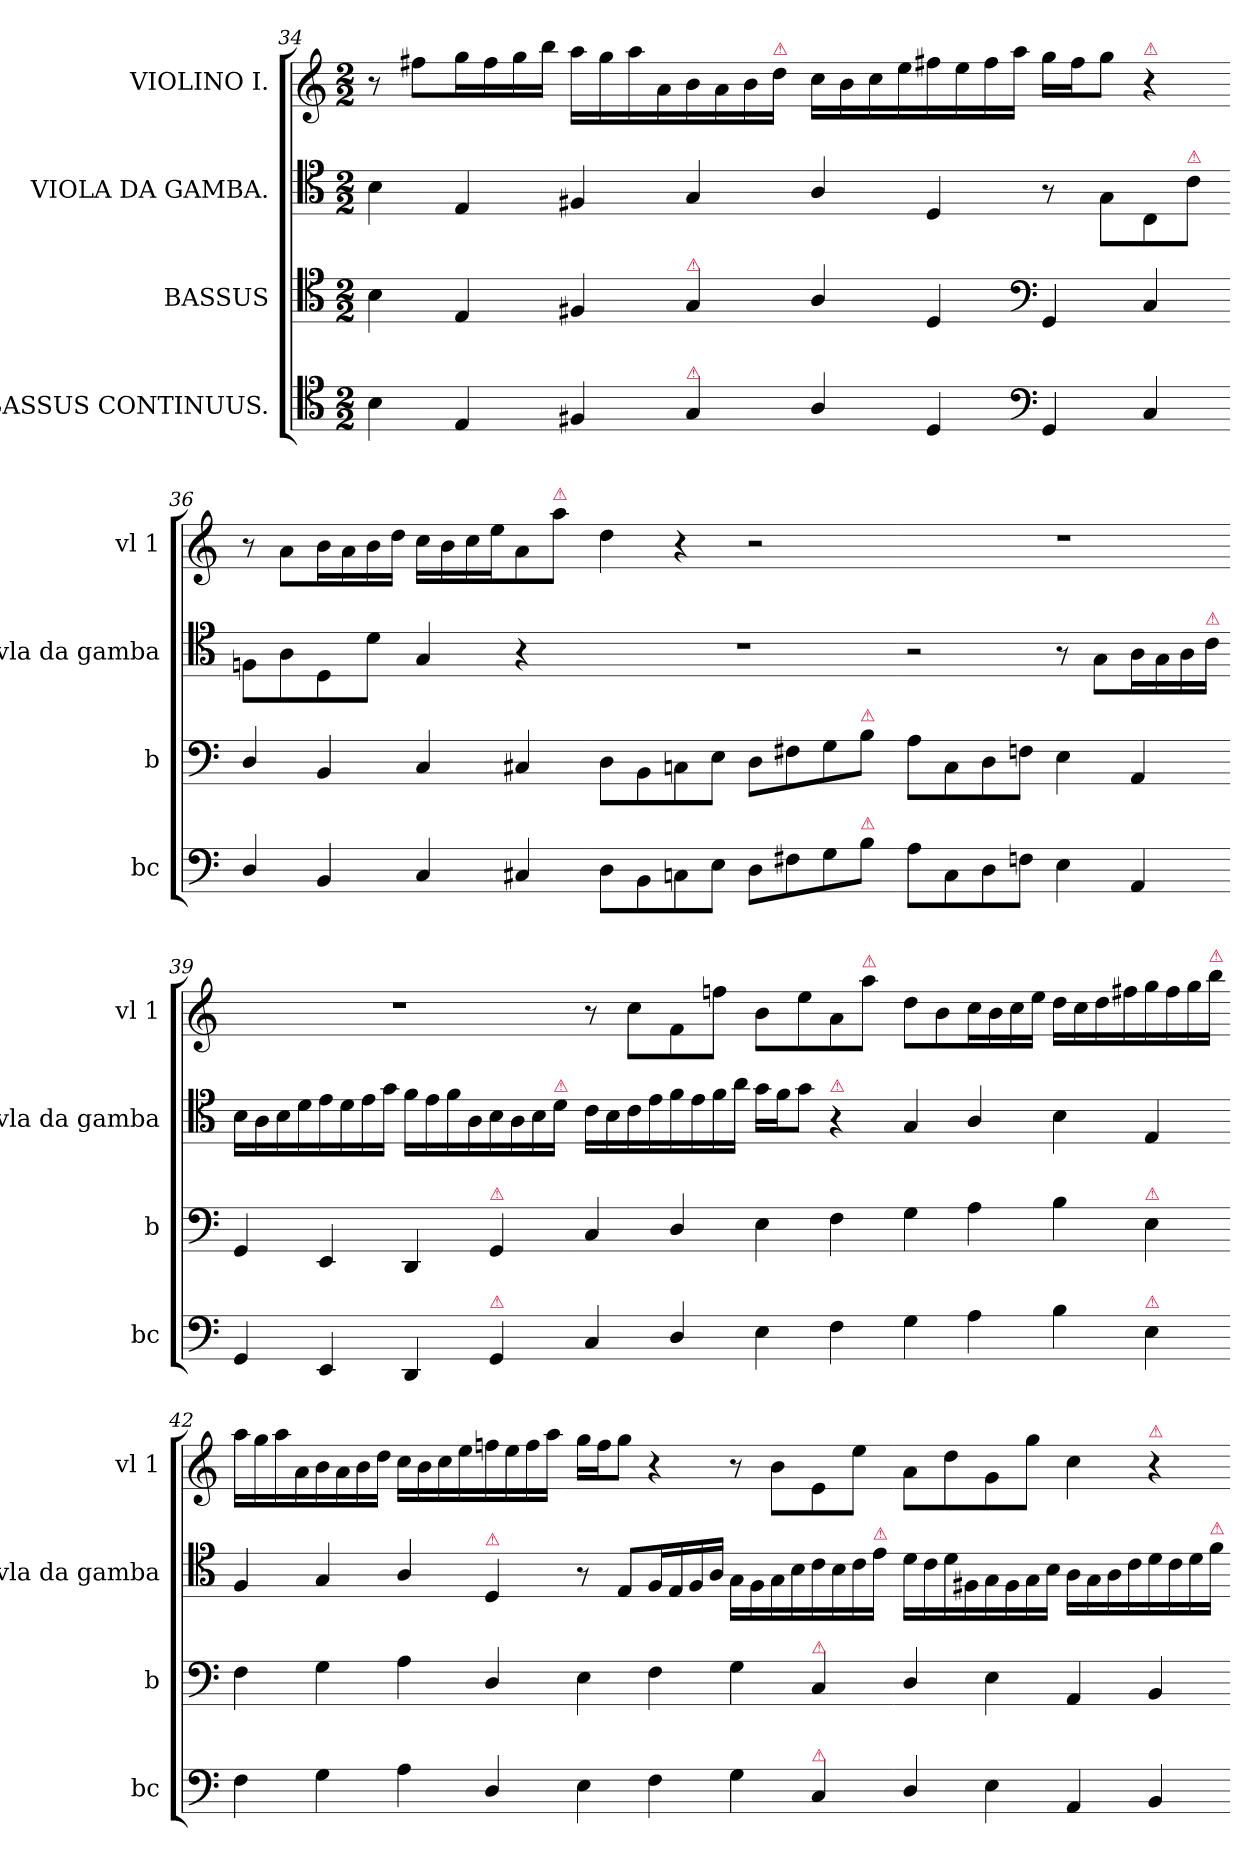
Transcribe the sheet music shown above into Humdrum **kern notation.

**kern	**kern	**kern	**kern
*part4	*part3	*part2	*part1
*staff4	*staff3	*staff2	*staff1
*I"BASSUS CONTINUUS.	*I"BASSUS	*I"VIOLA DA GAMBA.	*I"VIOLINO I.
*I'bc	*I'b	*I'vla da gamba	*I'vl 1
*clefC4	*clefC4	*clefC4	*clefG2
*k[]	*k[]	*k[]	*k[]
*a:	*a:	*a:	*a:
*M2/2	*M2/2	*M2/2	*M2/2
=34	=34	=34	=34
4B\	4B\	4B\	8r
.	.	.	8ff#X\L
4E/	4E/	4E/	16gg\L
.	.	.	16ff#\
.	.	.	16gg\
.	.	.	16bb\JJ
4F#X/	4F#X/	4F#X/	16aa\LL
.	.	.	16gg\
.	.	.	16aa\
.	.	.	16a\
!	!LO:TX:a:color=crimson:t=⚠	!	!
!LO:TX:a:color=crimson:t=⚠	!	!	!
4G/	4G/	4G/	16b\
.	.	.	16a\
.	.	.	16b\
!	!	!	!LO:TX:a:color=crimson:t=⚠
.	.	.	16dd\JJ
=35-	=35-	=35-	=35-
4A/	4A/	4A/	16cc\LL
.	.	.	16b\
.	.	.	16cc\
.	.	.	16ee\
4D/	4D/	4D/	16ff#X\
.	.	.	16ee\
.	.	.	16ff#\
.	.	.	16aa\JJ
*clefF4	*clefF4	*	*
4GG/	4GG/	8r	16gg\LL
.	.	.	16ff#\J
.	.	8G\L	8gg\J
!	!	!	!LO:TX:a:color=crimson:t=⚠
4C/	4C/	8C\	4r
!	!	!LO:TX:a:color=crimson:t=⚠	!
.	.	8c\J	.
=36-	=36-	=36-	=36-
4D/	4D/	8Fn\L	8r
.	.	8A\	8a\L
4BB/	4BB/	8D\	16b\L
.	.	.	16a\
.	.	8d\J	16b\
.	.	.	16dd\JJ
4C/	4C/	4G/	16cc\LL
.	.	.	16b\
.	.	.	16cc\
.	.	.	16ee\J
4C#X/	4C#X/	4r	8a\
!	!	!	!LO:TX:a:color=crimson:t=⚠
.	.	.	8aa\J
=37-	=37-	=37-	=37-
8D\L	8D\L	1r	4dd\
8BB\	8BB\	.	.
8Cn\	8Cn\	.	4r
8E\J	8E\J	.	.
8D\L	8D\L	.	2r
8F#X\	8F#X\	.	.
8G\	8G\	.	.
!	!LO:TX:a:color=crimson:t=⚠	!	!
!LO:TX:a:color=crimson:t=⚠	!	!	!
8B\J	8B\J	.	.
=38-	=38-	=38-	=38-
8A\L	8A\L	2r	1r
8C\	8C\	.	.
8D\	8D\	.	.
8Fn\J	8Fn\J	.	.
4E\	4E\	8r	.
.	.	8G\L	.
4AA/	4AA/	16A\L	.
.	.	16G\	.
.	.	16A\	.
!	!	!LO:TX:a:color=crimson:t=⚠	!
.	.	16c\JJ	.
=39-	=39-	=39-	=39-
4GG/	4GG/	16B\LL	1r
.	.	16A\	.
.	.	16B\	.
.	.	16d\	.
4EE/	4EE/	16e\	.
.	.	16d\	.
.	.	16e\	.
.	.	16g\JJ	.
4DD/	4DD/	16f\LL	.
.	.	16e\	.
.	.	16f\	.
.	.	16A\	.
!	!LO:TX:a:color=crimson:t=⚠	!	!
!LO:TX:a:color=crimson:t=⚠	!	!	!
4GG/	4GG/	16B\	.
.	.	16A\	.
.	.	16B\	.
!	!	!LO:TX:a:color=crimson:t=⚠	!
.	.	16d\JJ	.
=40-	=40-	=40-	=40-
4C/	4C/	16c\LL	8r
.	.	16B\	.
.	.	16c\	8cc\L
.	.	16e\	.
4D/	4D/	16f\	8f\
.	.	16e\	.
.	.	16f\	8ffn\J
.	.	16a\JJ	.
4E\	4E\	16g\LL	8b\L
.	.	16f\J	.
.	.	8g\J	8ee\
!	!	!LO:TX:a:color=crimson:t=⚠	!
4F\	4F\	4r	8a\
!	!	!	!LO:TX:a:color=crimson:t=⚠
.	.	.	8aa\J
=41-	=41-	=41-	=41-
4G\	4G\	4G/	8dd\L
.	.	.	8b\
4A\	4A\	4A/	16cc\L
.	.	.	16b\
.	.	.	16cc\
.	.	.	16ee\JJ
4B\	4B\	4B\	16dd\LL
.	.	.	16cc\
.	.	.	16dd\
.	.	.	16ff#X\
!	!LO:TX:a:color=crimson:t=⚠	!	!
!LO:TX:a:color=crimson:t=⚠	!	!	!
4E\	4E\	4E/	16gg\
.	.	.	16ff#\
.	.	.	16gg\
!	!	!	!LO:TX:a:color=crimson:t=⚠
.	.	.	16bb\JJ
=42-	=42-	=42-	=42-
4F\	4F\	4F/	16aa\LL
.	.	.	16gg\
.	.	.	16aa\
.	.	.	16a\
4G\	4G\	4G/	16b\
.	.	.	16a\
.	.	.	16b\
.	.	.	16dd\JJ
4A\	4A\	4A/	16cc\LL
.	.	.	16b\
.	.	.	16cc\
.	.	.	16ee\
!	!	!LO:TX:a:color=crimson:t=⚠	!
4D/	4D/	4D/	16ffn\
.	.	.	16ee\
.	.	.	16ff\
.	.	.	16aa\JJ
=43-	=43-	=43-	=43-
4E\	4E\	8r	16gg\LL
.	.	.	16ff\J
.	.	8E/L	8gg\J
4F\	4F\	16F/L	4r
.	.	16E/	.
.	.	16F/	.
.	.	16A/JJ	.
4G\	4G\	16G\LL	8r
.	.	16F\	.
.	.	16G\	8b\L
.	.	16B\	.
!	!LO:TX:a:color=crimson:t=⚠	!	!
!LO:TX:a:color=crimson:t=⚠	!	!	!
4C/	4C/	16c\	8e\
.	.	16B\	.
.	.	16c\	8ee\J
!	!	!LO:TX:a:color=crimson:t=⚠	!
.	.	16e\JJ	.
=44-	=44-	=44-	=44-
4D/	4D/	16d\LL	8a\L
.	.	16c\	.
.	.	16d\	8dd\
.	.	16F#X\	.
4E\	4E\	16G\	8g\
.	.	16F#\	.
.	.	16G\	8gg\J
.	.	16B\JJ	.
4AA/	4AA/	16A\LL	4cc\
.	.	16G\	.
.	.	16A\	.
.	.	16c\	.
!	!	!	!LO:TX:a:color=crimson:t=⚠
4BB/	4BB/	16d\	4r
.	.	16c\	.
.	.	16d\	.
!	!	!LO:TX:a:color=crimson:t=⚠	!
.	.	16f\JJ	.
=-	=-	=-	=-
*-	*-	*-	*-
